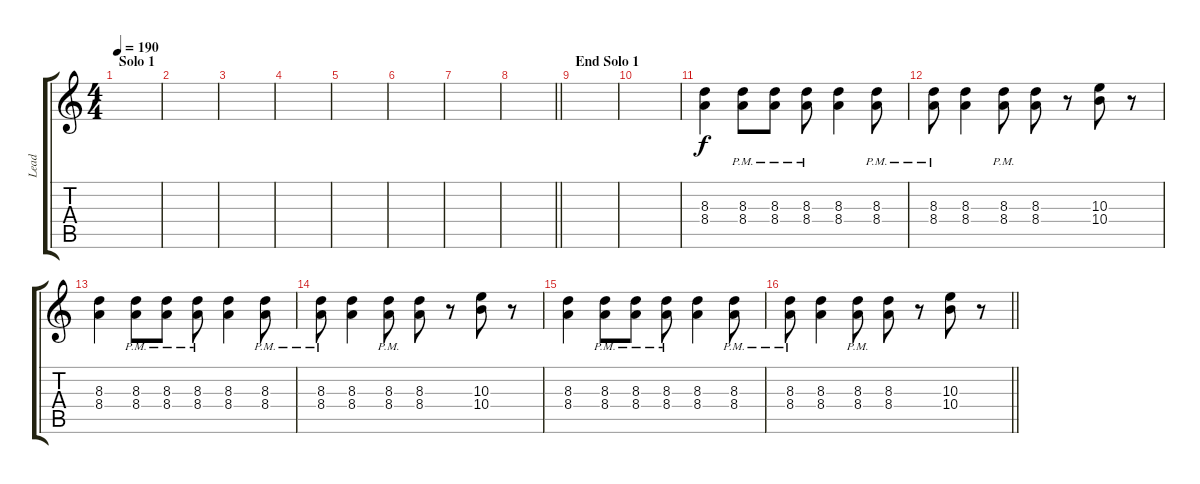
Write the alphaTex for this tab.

\track ("Lead" "Lead") {instrument distortionguitar}
\staff {score tabs}
\tuning (Eb4 Bb3 Gb3 Db3 Ab2 Db2) {hide}
\ts (4 4)
\section ("" "Solo 1")
\tempo 190
\clef g2
\ks c
|
|
|
|
|
|
|
\barLineRight lightlight
|
\section ("" "End Solo 1")
|
|
(8.3 8.4).4 (8.3{pm} 8.4{pm}).8 (8.3{pm} 8.4{pm}).8 (8.3{pm} 8.4{pm}).8 (8.3 8.4).4 (8.3{pm} 8.4{pm}).8 |
(8.3{pm} 8.4{pm}).8 (8.3 8.4).4 (8.3{pm} 8.4{pm}).8 (8.3 8.4).8 r.8 (10.3 10.4).8 r.8 |
(8.3 8.4).4 (8.3{pm} 8.4{pm}).8 (8.3{pm} 8.4{pm}).8 (8.3{pm} 8.4{pm}).8 (8.3 8.4).4 (8.3{pm} 8.4{pm}).8 |
(8.3{pm} 8.4{pm}).8 (8.3 8.4).4 (8.3{pm} 8.4{pm}).8 (8.3 8.4).8 r.8 (10.3 10.4).8 r.8 |
(8.3 8.4).4 (8.3{pm} 8.4{pm}).8 (8.3{pm} 8.4{pm}).8 (8.3{pm} 8.4{pm}).8 (8.3 8.4).4 (8.3{pm} 8.4{pm}).8 |
\barLineRight lightlight
(8.3{pm} 8.4{pm}).8 (8.3 8.4).4 (8.3{pm} 8.4{pm}).8 (8.3 8.4).8 r.8 (10.3 10.4).8 r.8
